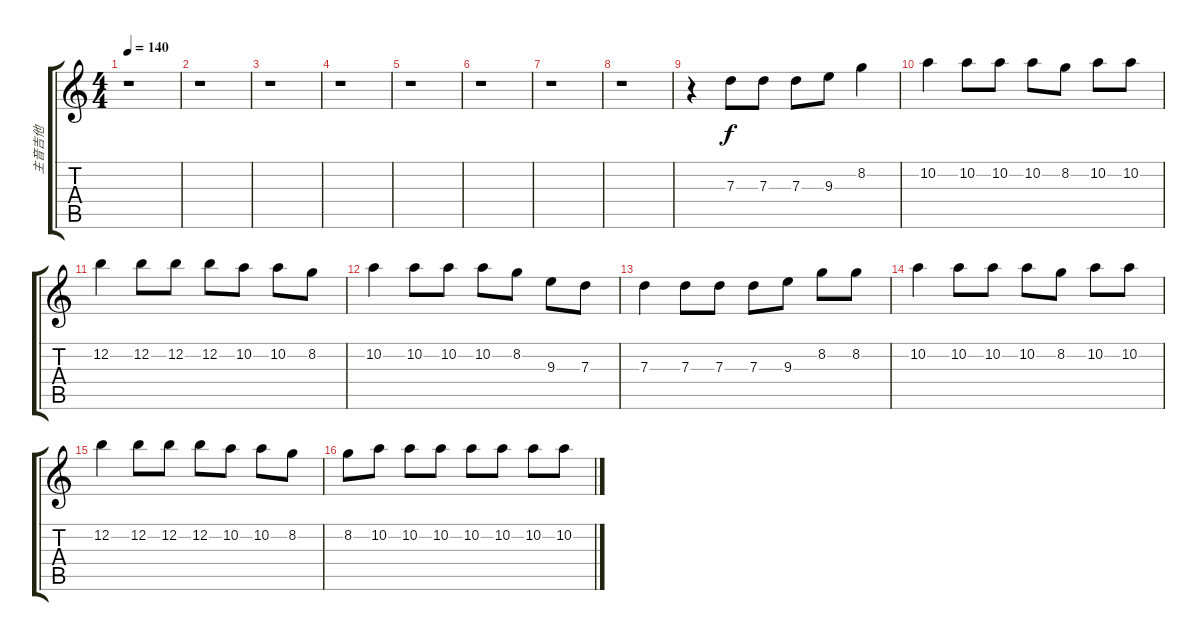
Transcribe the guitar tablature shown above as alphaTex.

\track ("主音吉他" "主音吉他") {instrument overdrivenguitar}
\staff {score tabs}
\tuning (E4 B3 G3 D3 A2 E2) {hide}
\ts (4 4)
\tempo 140
\clef g2
\ks c
r.1{dy f} |
r.1 |
r.1 |
r.1 |
r.1 |
r.1 |
r.1 |
r.1 |
r.4 7.3.8 7.3.8 7.3.8 9.3.8 8.2.4 |
10.2.4 10.2.8 10.2.8 10.2.8 8.2.8 10.2.8 10.2.8 |
12.2.4 12.2.8 12.2.8 12.2.8 10.2.8 10.2.8 8.2.8 |
10.2.4 10.2.8 10.2.8 10.2.8 8.2.8 9.3.8 7.3.8 |
7.3.4 7.3.8 7.3.8 7.3.8 9.3.8 8.2.8 8.2.8 |
10.2.4 10.2.8 10.2.8 10.2.8 8.2.8 10.2.8 10.2.8 |
12.2.4 12.2.8 12.2.8 12.2.8 10.2.8 10.2.8 8.2.8 |
8.2.8 10.2.8 10.2.8 10.2.8 10.2.8 10.2.8 10.2.8 10.2.8
